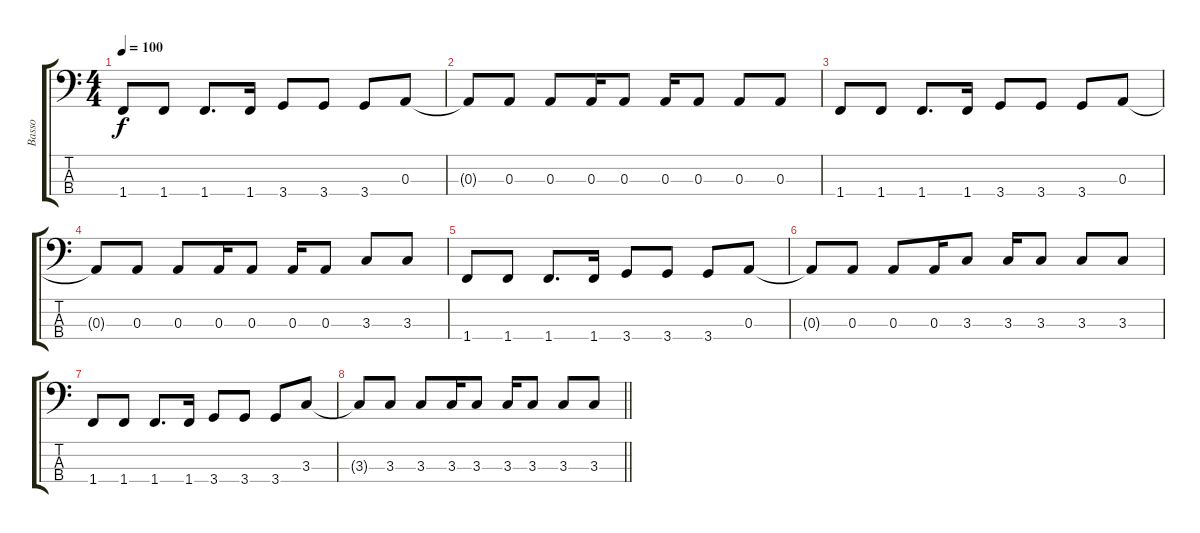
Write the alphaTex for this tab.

\track ("Basso" "Basso") {instrument electricbasspick bank 1}
\staff {score tabs}
\tuning (G2 D2 A1 E1) {hide}
\ts (4 4)
\tempo 100
\clef f4
\ks c
1.4.8{dy f} 1.4.8 1.4.8{d} 1.4.16 3.4.8 3.4.8 3.4.8 0.3.8 |
0.3{t}.8 0.3.8 0.3.8 0.3.16 0.3.8 0.3.16 0.3.8 0.3.8 0.3.8 |
1.4.8 1.4.8 1.4.8{d} 1.4.16 3.4.8 3.4.8 3.4.8 0.3.8 |
0.3{t}.8 0.3.8 0.3.8 0.3.16 0.3.8 0.3.16 0.3.8 3.3.8 3.3.8 |
1.4.8 1.4.8 1.4.8{d} 1.4.16 3.4.8 3.4.8 3.4.8 0.3.8 |
0.3{t}.8 0.3.8 0.3.8 0.3.16 3.3.8 3.3.16 3.3.8 3.3.8 3.3.8 |
1.4.8 1.4.8 1.4.8{d} 1.4.16 3.4.8 3.4.8 3.4.8 3.3.8 |
\barLineRight lightlight
3.3{t}.8 3.3.8 3.3.8 3.3.16 3.3.8 3.3.16 3.3.8 3.3.8 3.3.8
